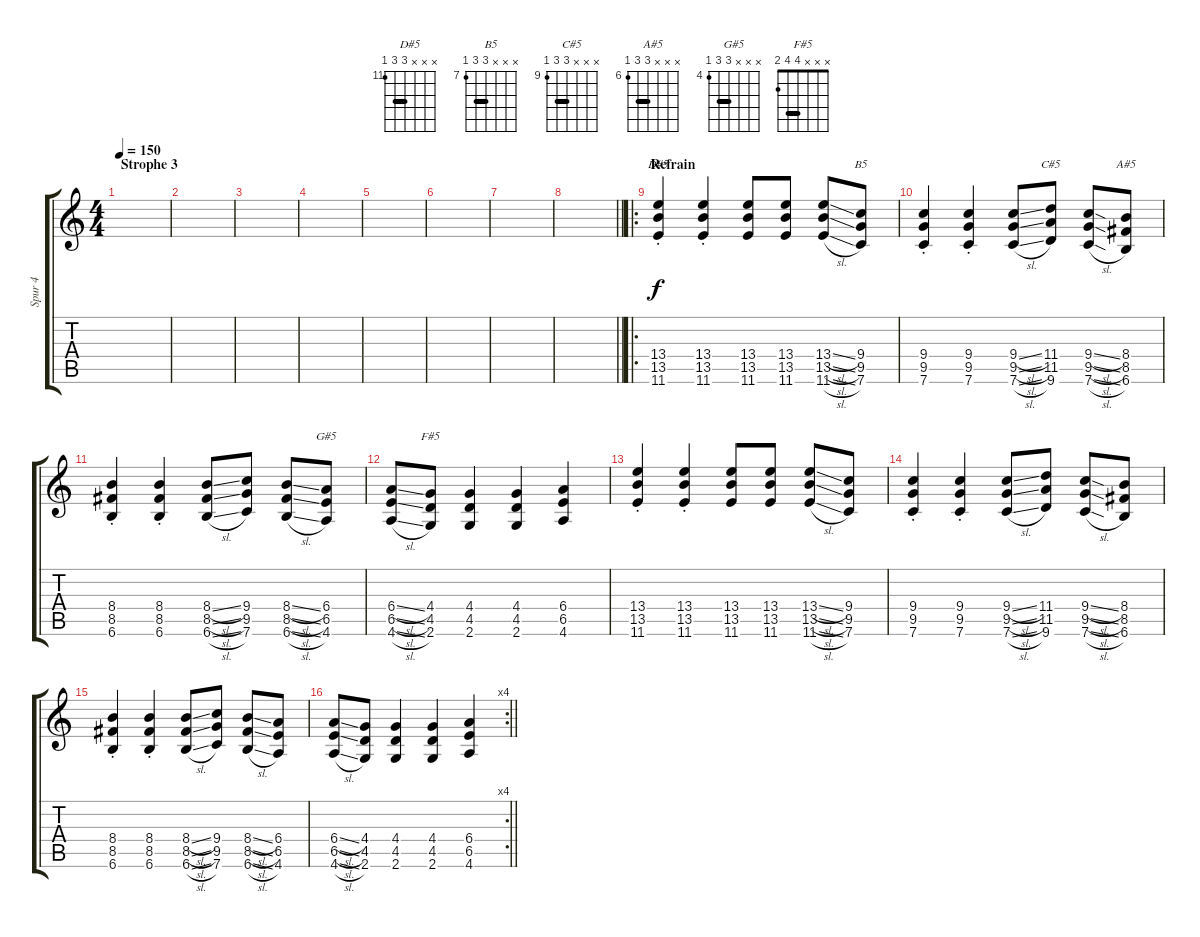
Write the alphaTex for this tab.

\track ("Spur 4" "Spur 4") {instrument overdrivenguitar}
\staff {score tabs}
\tuning (F4 C4 Ab3 Eb3 Bb2 F2) {hide}
\chord ("D#5" x x x 13 13 11) {firstfret 11 barre 13}
\chord ("B5" x x x 9 9 7) {firstfret 7 barre 9}
\chord ("C#5" x x x 11 11 9) {firstfret 9 barre 11}
\chord ("A#5" x x x 8 8 6) {firstfret 6 barre 8}
\chord ("G#5" x x x 6 6 4) {firstfret 4 barre 6}
\chord ("F#5" x x x 4 4 2) {barre 4}
\ts (4 4)
\section ("" "Strophe 3")
\tempo 150
\clef g2
\ks c
|
|
|
|
|
|
|
\barLineRight lightlight
|
\ro
\section ("" "Refrain")
(13.4{st} 13.5{st} 11.6{st}).4{ch "D#5"} (13.4{st} 13.5{st} 11.6{st}).4 (13.4 13.5 11.6).8 (13.4 13.5 11.6).8 (13.4{sl} 13.5{sl} 11.6{sl}).8 (9.4 9.5 7.6).8{ch "B5"} |
(9.4{st} 9.5{st} 7.6{st}).4 (9.4{st} 9.5{st} 7.6{st}).4 (9.4{sl} 9.5{sl} 7.6{sl}).8 (11.4 11.5 9.6).8{ch "C#5"} (9.4{sl} 9.5{sl} 7.6{sl}).8 (8.4 8.5 6.6).8{ch "A#5"} |
(8.4{st} 8.5{st} 6.6{st}).4 (8.4{st} 8.5{st} 6.6{st}).4 (8.4{sl} 8.5{sl} 6.6{sl}).8 (9.4 9.5 7.6).8 (8.4{sl} 8.5{sl} 6.6{sl}).8 (6.4 6.5 4.6).8{ch "G#5"} |
(6.4{sl} 6.5{sl} 4.6{sl}).8 (4.4 4.5 2.6).8{ch "F#5"} (4.4 4.5 2.6).4 (4.4 4.5 2.6).4 (6.4 6.5 4.6).4 |
(13.4{st} 13.5{st} 11.6{st}).4 (13.4{st} 13.5{st} 11.6{st}).4 (13.4 13.5 11.6).8 (13.4 13.5 11.6).8 (13.4{sl} 13.5{sl} 11.6{sl}).8 (9.4 9.5 7.6).8 |
(9.4{st} 9.5{st} 7.6{st}).4 (9.4{st} 9.5{st} 7.6{st}).4 (9.4{sl} 9.5{sl} 7.6{sl}).8 (11.4 11.5 9.6).8 (9.4{sl} 9.5{sl} 7.6{sl}).8 (8.4 8.5 6.6).8 |
(8.4{st} 8.5{st} 6.6{st}).4 (8.4{st} 8.5{st} 6.6{st}).4 (8.4{sl} 8.5{sl} 6.6{sl}).8 (9.4 9.5 7.6).8 (8.4{sl} 8.5{sl} 6.6{sl}).8 (6.4 6.5 4.6).8 |
\rc 4
\barLineRight lightlight
(6.4{sl} 6.5{sl} 4.6{sl}).8 (4.4 4.5 2.6).8 (4.4 4.5 2.6).4 (4.4 4.5 2.6).4 (6.4 6.5 4.6).4
